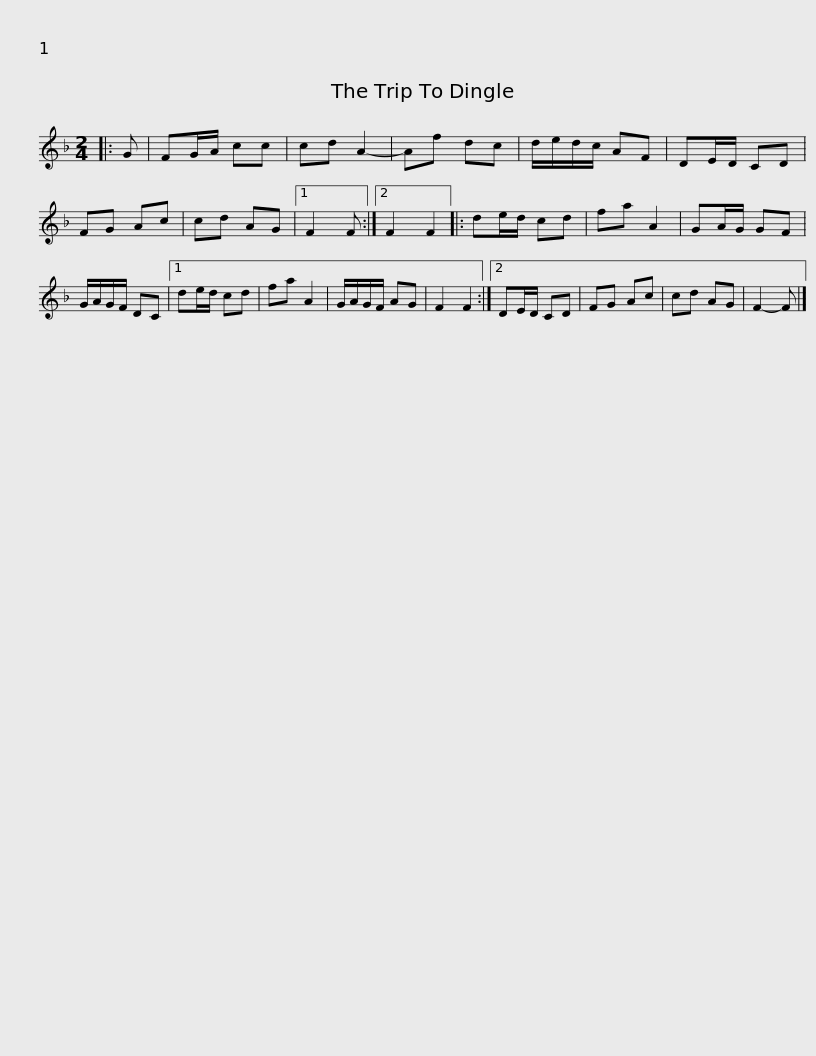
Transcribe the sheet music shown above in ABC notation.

X:1
L:1/8
M:2/4
I:linebreak $
K:F
V:1 treble
V:1
|: G | FG/A/ cc | cd A2- | Af dc | d/e/d/c/ AF | %5
 DE/D/ CD | FG Ac | cd AG |1 F2 F :|2 F2 F2 |:$ %10
 de/d/ cd | fa A2 | GA/G/ GF | G/A/G/F/ DC |1 de/d/ cd | %15
 fa A2 | G/A/G/F/ AG | F2 F2 :|2 DE/D/ CD |$ FG Ac | %20
 cd AG | F2- F |] %22
